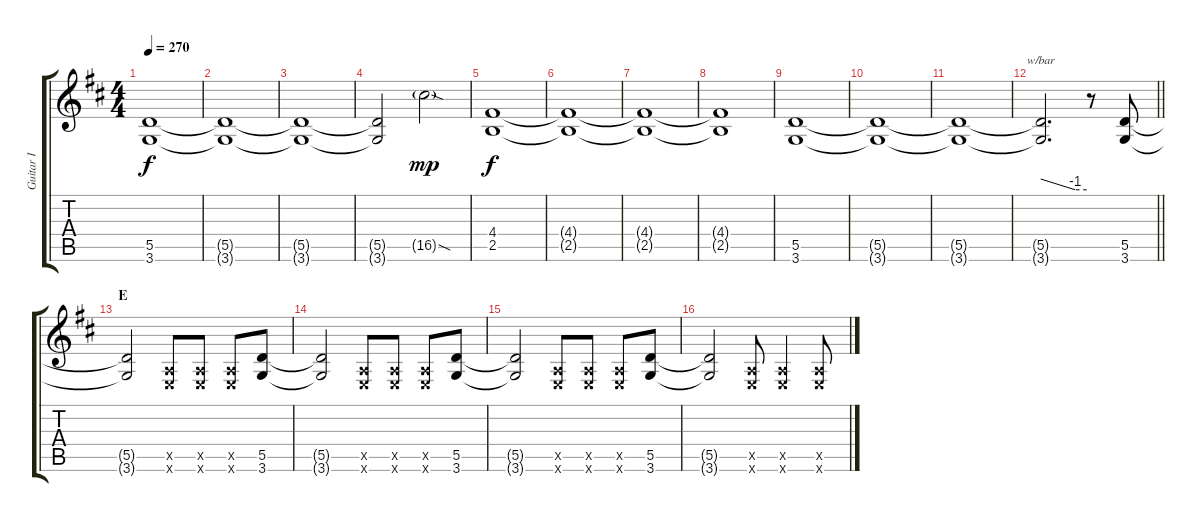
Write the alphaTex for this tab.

\track ("Guitar I" "Guitar I") {instrument overdrivenguitar}
\staff {score tabs}
\tuning (E4 B3 G3 D3 A2 E2) {hide}
\ts (4 4)
\tempo 270
\clef g2
\ks d
(5.5 3.6).1{dy f} |
(5.5{t} 3.6{t}).1 |
(5.5{t} 3.6{t}).1 |
(5.5{t} 3.6{t}).2 16.5{sod g}.2{dy mp} |
(4.4 2.5).1{dy f} |
(4.4{t} 2.5{t}).1 |
(4.4{t} 2.5{t}).1 |
(4.4{t} 2.5{t}).1 |
(5.5 3.6).1 |
(5.5{t} 3.6{t}).1 |
(5.5{t} 3.6{t}).1 |
\barLineRight lightlight
(5.5{t} 3.6{t}).2{d tbe (custom default 0 0 45 -4 60 -4)} r.8 (5.5 3.6).8 |
\section ("" "E")
(5.5{t} 3.6{t}).2 (0.5{x} 0.6{x}).8 (0.5{x} 0.6{x}).8 (0.5{x} 0.6{x}).8 (5.5 3.6).8 |
(5.5{t} 3.6{t}).2 (0.5{x} 0.6{x}).8 (0.5{x} 0.6{x}).8 (0.5{x} 0.6{x}).8 (5.5 3.6).8 |
(5.5{t} 3.6{t}).2 (0.5{x} 0.6{x}).8 (0.5{x} 0.6{x}).8 (0.5{x} 0.6{x}).8 (5.5 3.6).8 |
(5.5{t} 3.6{t}).2 (0.5{x} 0.6{x}).8 (0.5{x} 0.6{x}).4 (0.5{x} 0.6{x}).8
